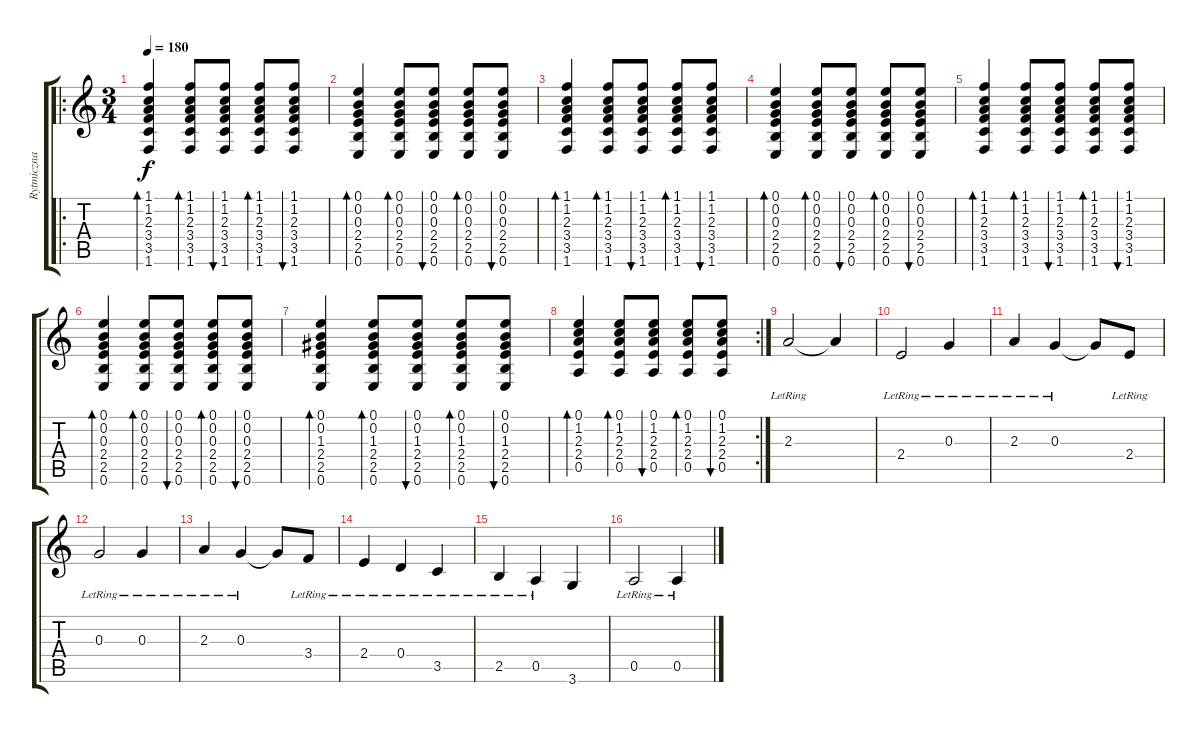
\track ("Rytmiczna" "Rytmiczna") {instrument acousticguitarsteel}
\staff {score tabs}
\tuning (E4 B3 G3 D3 A2 E2) {hide}
\ro
\ts (3 4)
\tempo 180
\clef g2
\ks c
(1.1 1.2 2.3 3.4 3.5 1.6).4{bd 120 dy f} (1.1 1.2 2.3 3.4 3.5 1.6).8{bd 120} (1.1 1.2 2.3 3.4 3.5 1.6).8{bu 120} (1.1 1.2 2.3 3.4 3.5 1.6).8{bd 120} (1.1 1.2 2.3 3.4 3.5 1.6).8{bu 120} |
(0.1 0.2 0.3 2.4 2.5 0.6).4{bd 120} (0.1 0.2 0.3 2.4 2.5 0.6).8{bd 120} (0.1 0.2 0.3 2.4 2.5 0.6).8{bu 120} (0.1 0.2 0.3 2.4 2.5 0.6).8{bd 120} (0.1 0.2 0.3 2.4 2.5 0.6).8{bu 120} |
(1.1 1.2 2.3 3.4 3.5 1.6).4{bd 120} (1.1 1.2 2.3 3.4 3.5 1.6).8{bd 120} (1.1 1.2 2.3 3.4 3.5 1.6).8{bu 120} (1.1 1.2 2.3 3.4 3.5 1.6).8{bd 120} (1.1 1.2 2.3 3.4 3.5 1.6).8{bu 120} |
(0.1 0.2 0.3 2.4 2.5 0.6).4{bd 120} (0.1 0.2 0.3 2.4 2.5 0.6).8{bd 120} (0.1 0.2 0.3 2.4 2.5 0.6).8{bu 120} (0.1 0.2 0.3 2.4 2.5 0.6).8{bd 120} (0.1 0.2 0.3 2.4 2.5 0.6).8{bu 120} |
(1.1 1.2 2.3 3.4 3.5 1.6).4{bd 120} (1.1 1.2 2.3 3.4 3.5 1.6).8{bd 120} (1.1 1.2 2.3 3.4 3.5 1.6).8{bu 120} (1.1 1.2 2.3 3.4 3.5 1.6).8{bd 120} (1.1 1.2 2.3 3.4 3.5 1.6).8{bu 120} |
(0.1 0.2 0.3 2.4 2.5 0.6).4{bd 120} (0.1 0.2 0.3 2.4 2.5 0.6).8{bd 120} (0.1 0.2 0.3 2.4 2.5 0.6).8{bu 120} (0.1 0.2 0.3 2.4 2.5 0.6).8{bd 120} (0.1 0.2 0.3 2.4 2.5 0.6).8{bu 120} |
(0.1 0.2 1.3 2.4 2.5 0.6).4{bd 120} (0.1 0.2 1.3 2.4 2.5 0.6).8{bd 120} (0.1 0.2 1.3 2.4 2.5 0.6).8{bu 120} (0.1 0.2 1.3 2.4 2.5 0.6).8{bd 120} (0.1 0.2 1.3 2.4 2.5 0.6).8{bu 120} |
\rc 2
(0.1 1.2 2.3 2.4 0.5).4{bd 120} (0.1 1.2 2.3 2.4 0.5).8{bd 120} (0.1 1.2 2.3 2.4 0.5).8{bu 120} (0.1 1.2 2.3 2.4 0.5).8{bd 120} (0.1 1.2 2.3 2.4 0.5).8{bu 120} |
2.3{lr}.2 2.3{t}.4 |
2.4{lr}.2 0.3{lr}.4 |
2.3{lr}.4 0.3{lr}.4 0.3{t}.8 2.4{lr}.8 |
0.3{lr}.2 0.3{lr}.4 |
2.3{lr}.4 0.3{lr}.4 0.3{t}.8 3.4{lr}.8 |
2.4{lr}.4 0.4{lr}.4 3.5{lr}.4 |
2.5{lr}.4 0.5{lr}.4 3.6.4 |
0.5{lr}.2 0.5{lr}.4
